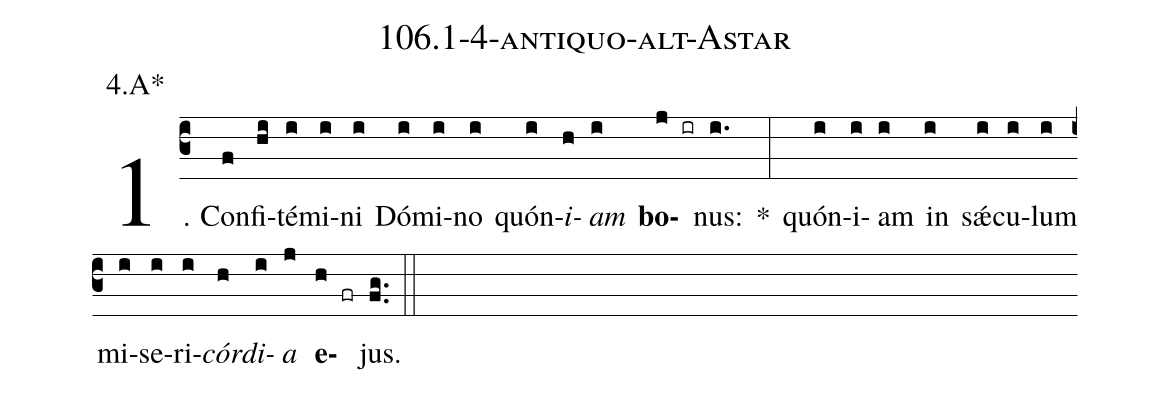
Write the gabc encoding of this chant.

name: 106.1-4-antiquo-alt-Astar;
annotation: 4.A*;
%%
(c3)1. Con(f)fi(hi)té(i)mi(i)ni(i) Dó(i)mi(i)no(i) quón(i)<i>i</i>(h)<i>am</i>(i) <b>bo</b>(j ir)nus:(i.) *(:) quón(i)i(i)am(i) in(i) sǽ(i)cu(i)lum(i) mi(i)se(i)ri(i)<i>cór</i>(h)<i>di</i>(i)<i>a</i>(j) <b>e</b>(h fr)jus.(fg..) (::)
